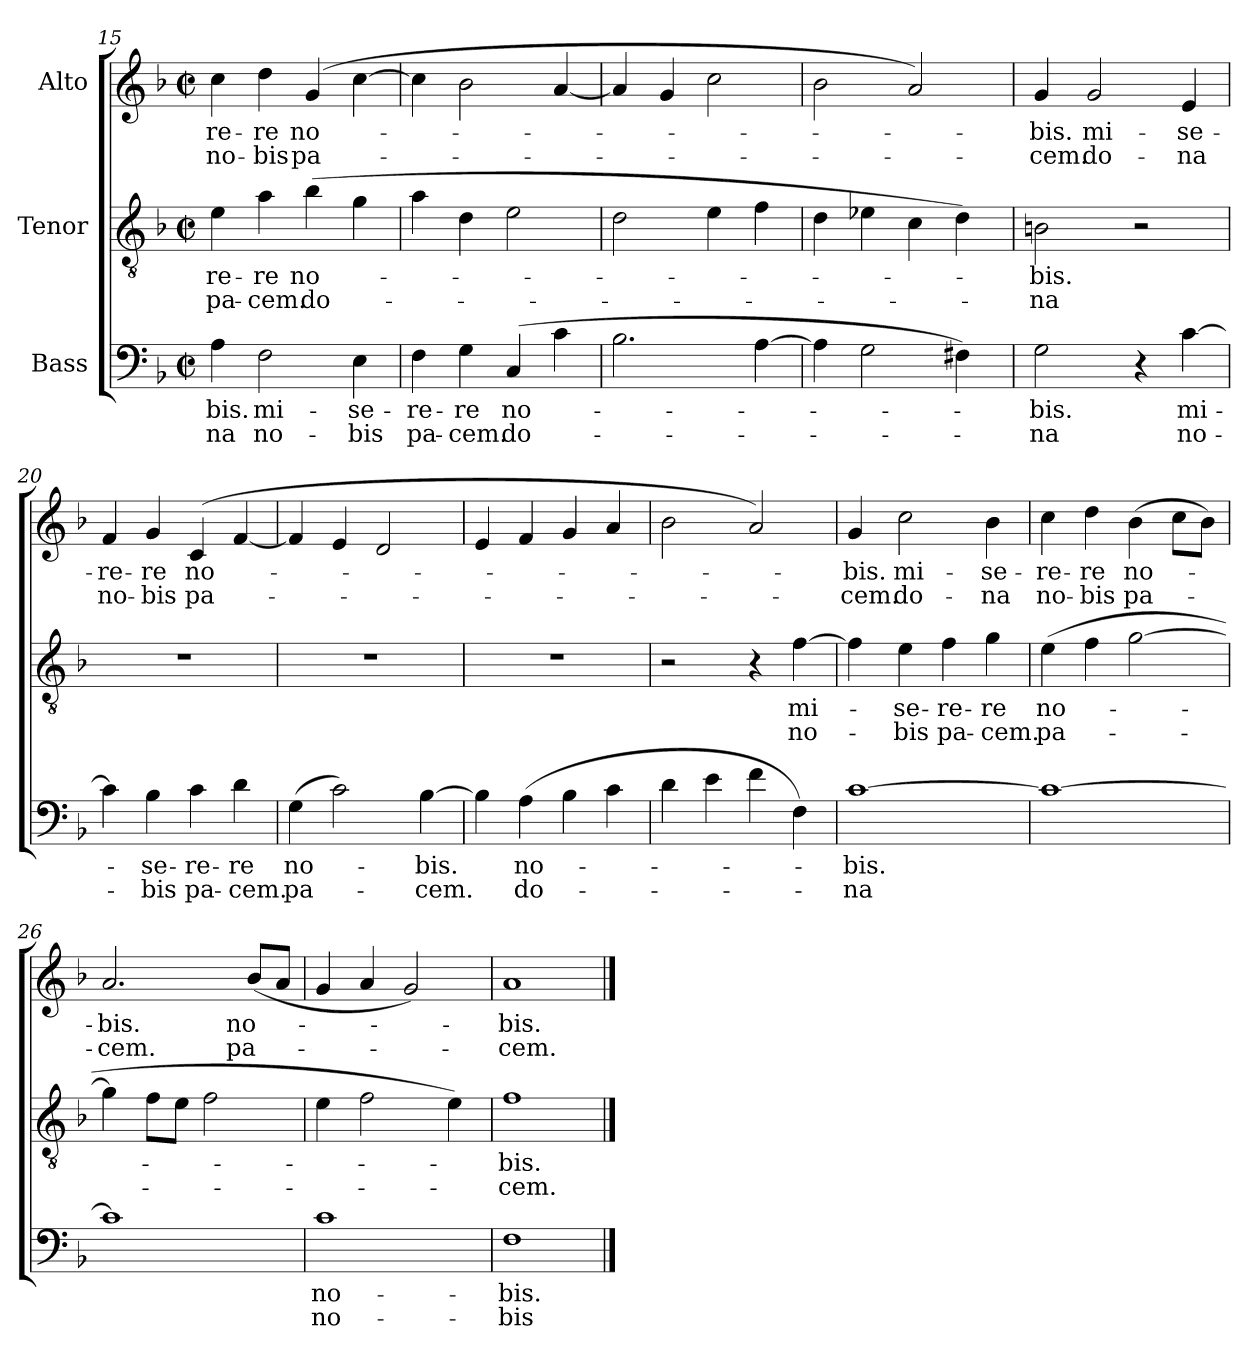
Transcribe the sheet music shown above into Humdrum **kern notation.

**kern	**text	**text	**kern	**text	**text	**kern	**text	**text
*part3	*part3	*part3	*part2	*part2	*part2	*part1	*part1	*part1
*staff3	*staff3	*staff3	*staff2	*staff2	*staff2	*staff1	*staff1	*staff1
*I"Bass	*	*	*I"Tenor	*	*	*I"Alto	*	*
!!LO:LB:g=z
*clefF4	*	*	*clefGv2	*	*	*clefG2	*	*
*k[b-]	*	*	*k[b-]	*	*	*k[b-]	*	*
*F:	*	*	*F:	*	*	*F:	*	*
*M2/2	*	*	*M2/2	*	*	*M2/2	*	*
*met(c|)	*	*	*met(c|)	*	*	*met(c|)	*	*
=15	=15	=15	=15	=15	=15	=15	=15	=15
!	!LO:LY:b	!LO:LY:b	!	!LO:LY:b	!LO:LY:b	!	!LO:LY:b	!LO:LY:b
4A\	-bis.	-na	4e\	-re-	pa-	4cc\	-re-	no-
!	!LO:LY:b	!LO:LY:b	!	!LO:LY:b	!LO:LY:b	!	!LO:LY:b	!LO:LY:b
2F\	mi-	no-	4a\	-re	-cem.	4dd\	-re	-bis
!	!	!	!	!LO:LY:b	!LO:LY:b	!	!LO:LY:b	!LO:LY:b
.	.	.	(<4b-\	no-	do-	(4g/	no-	pa-
!	!LO:LY:b	!LO:LY:b	!	!	!	!	!	!
4E\	-se-	-bis	4g\	.	.	[>4cc\	.	.
=16	=16	=16	=16	=16	=16	=16	=16	=16
!	!LO:LY:b	!LO:LY:b	!	!	!	!	!	!
4F\	-re-	pa-	4a\	.	.	4cc\]	.	.
!	!LO:LY:b	!LO:LY:b	!	!	!	!	!	!
4G\	-re	-cem.	4d\	.	.	2b-\	.	.
!	!LO:LY:b	!LO:LY:b	!	!	!	!	!	!
(<4C/	no-	do-	2e\	.	.	.	.	.
4c\	.	.	.	.	.	[<4a/	.	.
=17	=17	=17	=17	=17	=17	=17	=17	=17
2.B-\	.	.	2d\	.	.	4a/]	.	.
.	.	.	.	.	.	4g/	.	.
.	.	.	4e\	.	.	2cc\	.	.
[>4A\	.	.	4f\	.	.	.	.	.
=18	=18	=18	=18	=18	=18	=18	=18	=18
4A\]	.	.	4d\	.	.	2b-\	.	.
2G\	.	.	4e-X\	.	.	.	.	.
.	.	.	4c\	.	.	2a/)	.	.
4F#X\)	.	.	4d\)	.	.	.	.	.
=19	=19	=19	=19	=19	=19	=19	=19	=19
!	!LO:LY:b	!LO:LY:b	!	!LO:LY:b	!LO:LY:b	!	!LO:LY:b	!LO:LY:b
2G\	-bis.	-na	2Bn\	-bis.	-na	4g/	-bis.	-cem.
!	!	!	!	!	!	!	!LO:LY:b	!LO:LY:b
.	.	.	.	.	.	2g/	mi-	do-
4r	.	.	2r	.	.	.	.	.
!	!LO:LY:b	!LO:LY:b	!	!	!	!	!LO:LY:b	!LO:LY:b
[>4c\	mi-	no-	.	.	.	4e/	-se-	-na
=20	=20	=20	=20	=20	=20	=20	=20	=20
!	!	!	!	!	!	!	!LO:LY:b	!LO:LY:b
4c\]	.	.	1r	.	.	4f/	-re-	no-
!	!LO:LY:b	!LO:LY:b	!	!	!	!	!LO:LY:b	!LO:LY:b
4B-\	-se-	-bis	.	.	.	4g/	-re	-bis
!	!LO:LY:b	!LO:LY:b	!	!	!	!	!LO:LY:b	!LO:LY:b
4c\	-re-	pa-	.	.	.	(4c/	no-	pa-
!	!LO:LY:b	!LO:LY:b	!	!	!	!	!	!
4d\	-re	-cem.	.	.	.	[<4f/	.	.
=21	=21	=21	=21	=21	=21	=21	=21	=21
!	!LO:LY:b	!LO:LY:b	!	!	!	!	!	!
(>4G\	no-	pa-	1r	.	.	4f/]	.	.
2c\)	.	.	.	.	.	4e/	.	.
.	.	.	.	.	.	2d/	.	.
!	!LO:LY:b	!LO:LY:b	!	!	!	!	!	!
[<4B-\	-bis.	-cem.	.	.	.	.	.	.
!!LO:LB:g=z
=22	=22	=22	=22	=22	=22	=22	=22	=22
4B-\]	.	.	1r	.	.	4e/	.	.
!	!LO:LY:b	!LO:LY:b	!	!	!	!	!	!
(<4A\	no-	do-	.	.	.	4f/	.	.
4B-\	.	.	.	.	.	4g/	.	.
4c\	.	.	.	.	.	4a/	.	.
=23	=23	=23	=23	=23	=23	=23	=23	=23
4d\	.	.	2r	.	.	2b-\	.	.
4e\	.	.	.	.	.	.	.	.
4f\	.	.	4r	.	.	2a/)	.	.
!	!	!	!	!LO:LY:b	!LO:LY:b	!	!	!
4F\)	.	.	[>4f\	mi-	no-	.	.	.
=24	=24	=24	=24	=24	=24	=24	=24	=24
!	!LO:LY:b	!LO:LY:b	!	!	!	!	!LO:LY:b	!LO:LY:b
[<1c	-bis.	-na	4f\]	.	.	4g/	-bis.	-cem.
!	!	!	!	!LO:LY:b	!LO:LY:b	!	!LO:LY:b	!LO:LY:b
.	.	.	4e\	-se-	-bis	2cc\	mi-	do-
!	!	!	!	!LO:LY:b	!LO:LY:b	!	!	!
.	.	.	4f\	-re-	pa-	.	.	.
!	!	!	!	!LO:LY:b	!LO:LY:b	!	!LO:LY:b	!LO:LY:b
.	.	.	4g\	-re	-cem.	4b-\	-se-	-na
=25	=25	=25	=25	=25	=25	=25	=25	=25
!	!	!	!	!LO:LY:b	!LO:LY:b	!	!LO:LY:b	!LO:LY:b
1c_	.	.	(<4e\	no-	pa-	4cc\	-re-	no-
!	!	!	!	!	!	!	!LO:LY:b	!LO:LY:b
.	.	.	4f\	.	.	4dd\	-re	-bis
!	!	!	!	!	!	!	!LO:LY:b	!LO:LY:b
.	.	.	[>2g\	.	.	(>4b-\	no-	pa-
.	.	.	.	.	.	8cc\L	.	.
.	.	.	.	.	.	8b-\J)	.	.
=26	=26	=26	=26	=26	=26	=26	=26	=26
!	!	!	!	!	!	!	!LO:LY:b	!LO:LY:b
1c]	.	.	4g\]	.	.	2.a/	-bis.	-cem.
.	.	.	8f\L	.	.	.	.	.
.	.	.	8e\J	.	.	.	.	.
.	.	.	2f\	.	.	.	.	.
!	!	!	!	!	!	!	!LO:LY:b	!LO:LY:b
.	.	.	.	.	.	(<8b-/L	no-	pa-
.	.	.	.	.	.	8a/J	.	.
=27	=27	=27	=27	=27	=27	=27	=27	=27
!	!LO:LY:b	!LO:LY:b	!	!	!	!	!	!
1c	no-	no-	4e\	.	.	4g/	.	.
.	.	.	2f\	.	.	4a/	.	.
.	.	.	.	.	.	2g/)	.	.
.	.	.	4e\)	.	.	.	.	.
=28	=28	=28	=28	=28	=28	=28	=28	=28
!	!LO:LY:b	!LO:LY:b	!	!LO:LY:b	!LO:LY:b	!	!LO:LY:b	!LO:LY:b
1F	-bis.	-bis	1f	-bis.	-cem.	1a	-bis.	-cem.
==	==	==	==	==	==	==	==	==
*-	*-	*-	*-	*-	*-	*-	*-	*-
